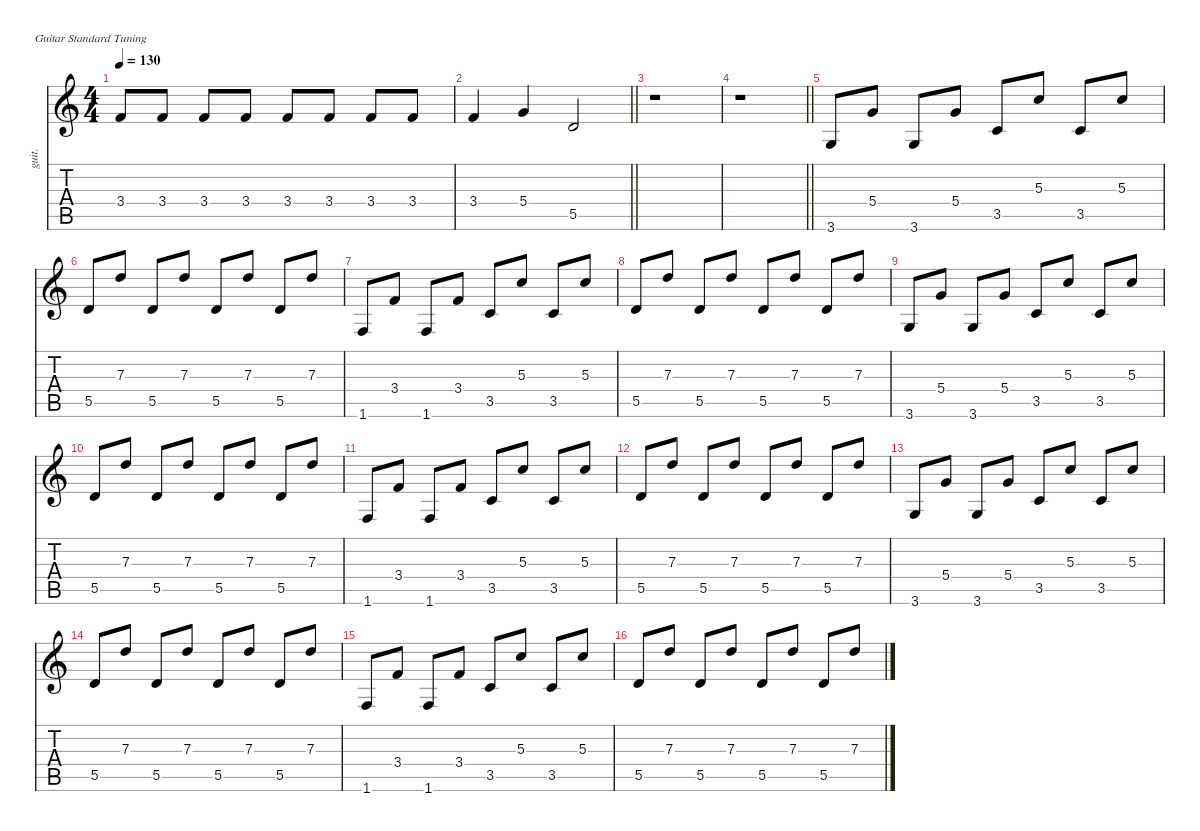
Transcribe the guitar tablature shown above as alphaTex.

\defaultSystemsLayout 4
\hideDynamics
\bracketExtendMode nobrackets
\otherSystemsTrackNameOrientation horizontal
\track ("Guitar" "guit.") {defaultSystemsLayout 8 mute instrument electricguitarclean}
\staff {score tabs}
\tuning (E4 B3 G3 D3 A2 E2)
\ts (4 4)
\tempo 130
\clef g2
\ks c
3.4.8{dy mf beam Up} 3.4.8{beam Up} 3.4.8{beam Up} 3.4.8{beam Up} 3.4.8{beam Up} 3.4.8{beam Up} 3.4.8{beam Up} 3.4.8{beam Up} |
\barLineRight lightlight
3.4.4{beam Up} 5.4.4{beam Up} 5.5.2{beam Up} |
r.1{beam Down} |
\barLineRight lightlight
r.1{beam Down} |
3.6.8{beam Up} 5.4.8{beam Up} 3.6.8{beam Up} 5.4.8{beam Up} 3.5.8{beam Up} 5.3.8{beam Up} 3.5.8{beam Up} 5.3.8{beam Up} |
5.5.8{beam Up} 7.3.8{beam Up} 5.5.8{beam Up} 7.3.8{beam Up} 5.5.8{beam Up} 7.3.8{beam Up} 5.5.8{beam Up} 7.3.8{beam Up} |
1.6.8{beam Up} 3.4.8{beam Up} 1.6.8{beam Up} 3.4.8{beam Up} 3.5.8{beam Up} 5.3.8{beam Up} 3.5.8{beam Up} 5.3.8{beam Up} |
5.5.8{beam Up} 7.3.8{beam Up} 5.5.8{beam Up} 7.3.8{beam Up} 5.5.8{beam Up} 7.3.8{beam Up} 5.5.8{beam Up} 7.3.8{beam Up} |
3.6.8{beam Up} 5.4.8{beam Up} 3.6.8{beam Up} 5.4.8{beam Up} 3.5.8{beam Up} 5.3.8{beam Up} 3.5.8{beam Up} 5.3.8{beam Up} |
5.5.8{beam Up} 7.3.8{beam Up} 5.5.8{beam Up} 7.3.8{beam Up} 5.5.8{beam Up} 7.3.8{beam Up} 5.5.8{beam Up} 7.3.8{beam Up} |
1.6.8{beam Up} 3.4.8{beam Up} 1.6.8{beam Up} 3.4.8{beam Up} 3.5.8{beam Up} 5.3.8{beam Up} 3.5.8{beam Up} 5.3.8{beam Up} |
5.5.8{beam Up} 7.3.8{beam Up} 5.5.8{beam Up} 7.3.8{beam Up} 5.5.8{beam Up} 7.3.8{beam Up} 5.5.8{beam Up} 7.3.8{beam Up} |
3.6.8{beam Up} 5.4.8{beam Up} 3.6.8{beam Up} 5.4.8{beam Up} 3.5.8{beam Up} 5.3.8{beam Up} 3.5.8{beam Up} 5.3.8{beam Up} |
5.5.8{beam Up} 7.3.8{beam Up} 5.5.8{beam Up} 7.3.8{beam Up} 5.5.8{beam Up} 7.3.8{beam Up} 5.5.8{beam Up} 7.3.8{beam Up} |
1.6.8{beam Up} 3.4.8{beam Up} 1.6.8{beam Up} 3.4.8{beam Up} 3.5.8{beam Up} 5.3.8{beam Up} 3.5.8{beam Up} 5.3.8{beam Up} |
5.5.8{beam Up} 7.3.8{beam Up} 5.5.8{beam Up} 7.3.8{beam Up} 5.5.8{beam Up} 7.3.8{beam Up} 5.5.8{beam Up} 7.3.8{beam Up}
